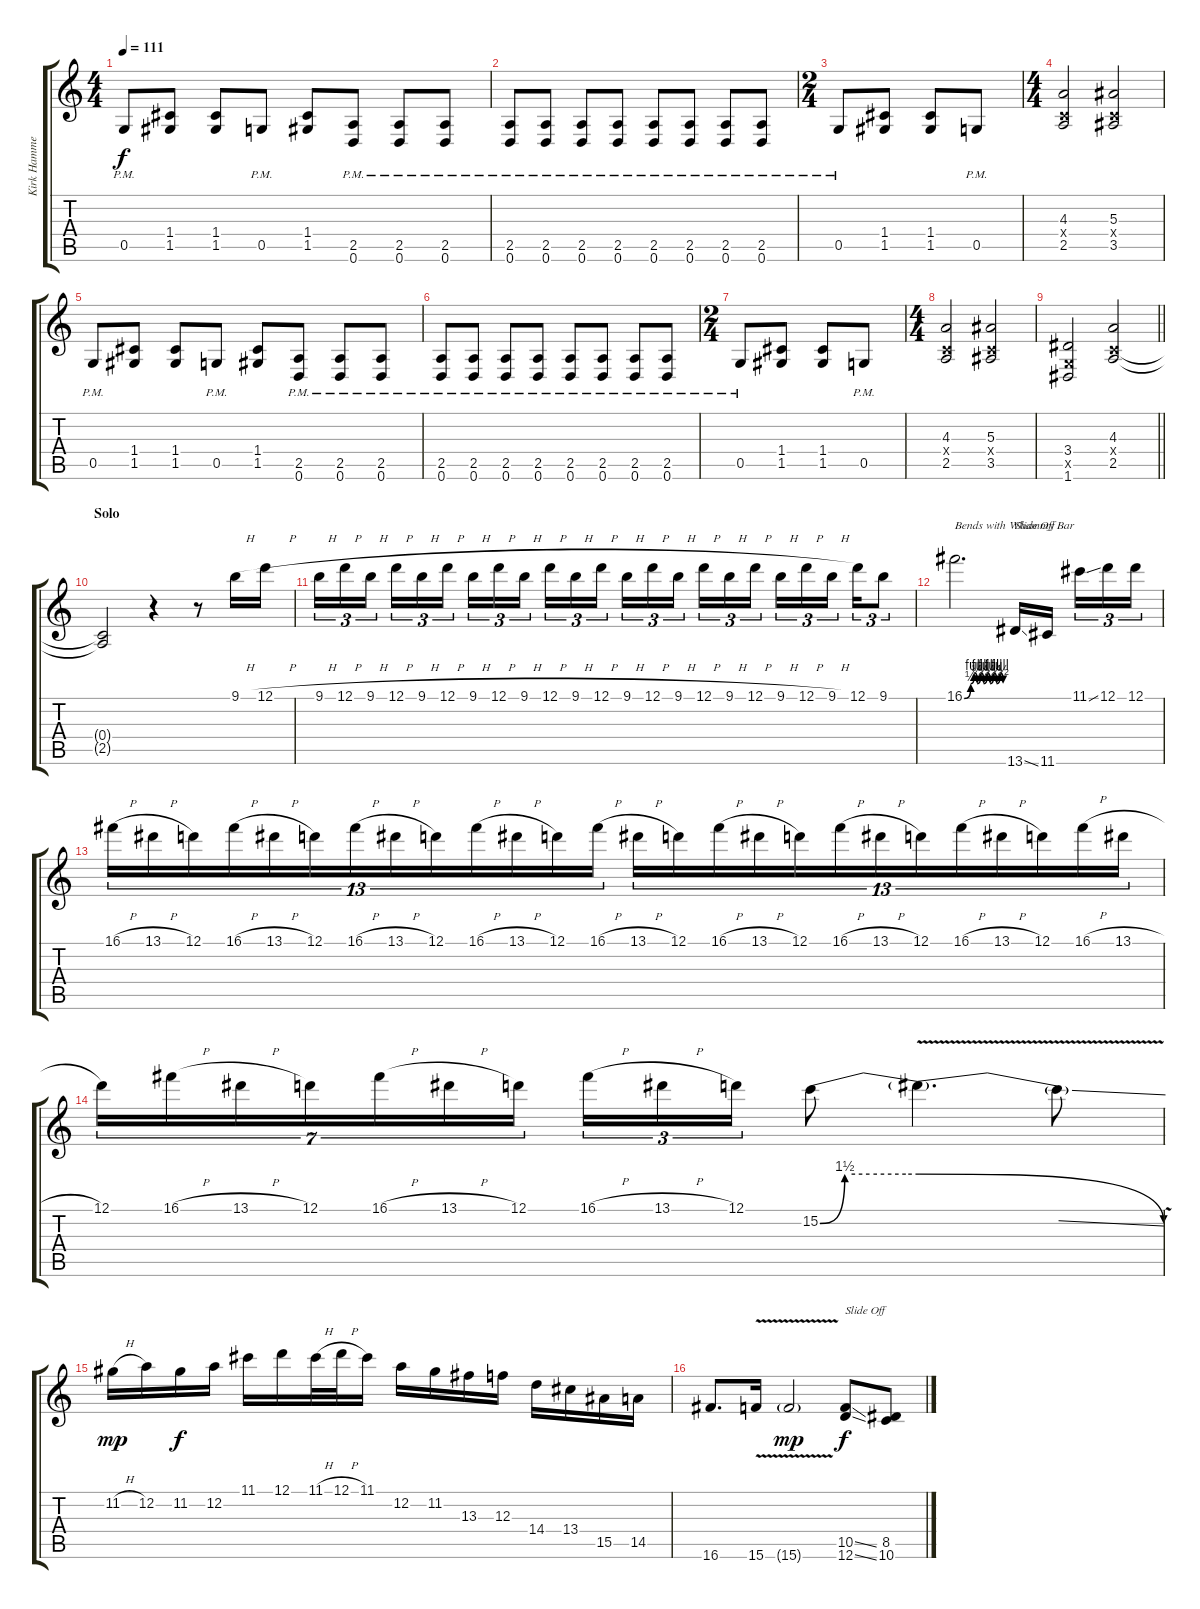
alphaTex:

\track ("Kirk Hammett (Lead)" "Kirk Hamme") {instrument distortionguitar}
\staff {score tabs}
\tuning (D4 A3 F3 C3 G2 D2) {hide}
\ts (4 4)
\tempo 111
\clef g2
\ks c
0.5{pm}.8{dy f} (1.4 1.5).8 (1.4 1.5).8 0.5{pm}.8 (1.4 1.5).8 (2.5{pm} 0.6{pm}).8 (2.5{pm} 0.6{pm}).8 (2.5{pm} 0.6{pm}).8 |
(2.5{pm} 0.6{pm}).8 (2.5{pm} 0.6{pm}).8 (2.5{pm} 0.6{pm}).8 (2.5{pm} 0.6{pm}).8 (2.5{pm} 0.6{pm}).8 (2.5{pm} 0.6{pm}).8 (2.5{pm} 0.6{pm}).8 (2.5{pm} 0.6{pm}).8 |
\ts (2 4)
0.5{pm}.8 (1.4 1.5).8 (1.4 1.5).8 0.5{pm}.8 |
\ts (4 4)
(4.3 0.4{x} 2.5).2 (5.3 0.4{x} 3.5).2 |
0.5{pm}.8 (1.4 1.5).8 (1.4 1.5).8 0.5{pm}.8 (1.4 1.5).8 (2.5{pm} 0.6{pm}).8 (2.5{pm} 0.6{pm}).8 (2.5{pm} 0.6{pm}).8 |
(2.5{pm} 0.6{pm}).8 (2.5{pm} 0.6{pm}).8 (2.5{pm} 0.6{pm}).8 (2.5{pm} 0.6{pm}).8 (2.5{pm} 0.6{pm}).8 (2.5{pm} 0.6{pm}).8 (2.5{pm} 0.6{pm}).8 (2.5{pm} 0.6{pm}).8 |
\ts (2 4)
0.5{pm}.8 (1.4 1.5).8 (1.4 1.5).8 0.5{pm}.8 |
\ts (4 4)
(4.3 0.4{x} 2.5).2 (5.3 0.4{x} 3.5).2 |
\barLineRight lightlight
(3.4 0.5{x} 1.6).2 (4.3 0.4{x} 2.5).2 |
\section ("" "Solo")
(0.4{t} 2.5{t}).2{volume 16 balance 8} r.4 r.8 9.1{h}.16 12.1{h}.16 |
9.1{h}.16{tu (3 2)} 12.1{h}.16{tu (3 2)} 9.1{h}.16{tu (3 2) beam splitsecondary} 12.1{h}.16{tu (3 2)} 9.1{h}.16{tu (3 2)} 12.1{h}.16{tu (3 2)} 9.1{h}.16{tu (3 2)} 12.1{h}.16{tu (3 2)} 9.1{h}.16{tu (3 2) beam splitsecondary} 12.1{h}.16{tu (3 2)} 9.1{h}.16{tu (3 2)} 12.1{h}.16{tu (3 2)} 9.1{h}.16{tu (3 2)} 12.1{h}.16{tu (3 2)} 9.1{h}.16{tu (3 2) beam splitsecondary} 12.1{h}.16{tu (3 2)} 9.1{h}.16{tu (3 2)} 12.1{h}.16{tu (3 2)} 9.1{h}.16{tu (3 2)} 12.1{h}.16{tu (3 2)} 9.1{h}.16{tu (3 2) beam splitsecondary} 12.1.16{tu (3 2)} 9.1.8{tu (3 2)} |
16.1{be (custom 0 0 10 2 15 4 20 2 25 4 30 2 35 4 40 2 45 4 50 2 55 4 60 2)}.2{d txt "Bends with Whammy Bar"} 13.6{ss}.16{txt "Slide Off"} 11.6.16{beam splitsecondary} 11.1{ss}.16{tu (3 2)} 12.1.16{tu (3 2)} 12.1.16{tu (3 2)} |
16.1{h}.16{tu (13 8)} 13.1{h}.16{tu (13 8)} 12.1.16{tu (13 8)} 16.1{h}.16{tu (13 8)} 13.1{h}.16{tu (13 8)} 12.1.16{tu (13 8)} 16.1{h}.16{tu (13 8)} 13.1{h}.16{tu (13 8)} 12.1.16{tu (13 8)} 16.1{h}.16{tu (13 8)} 13.1{h}.16{tu (13 8)} 12.1.16{tu (13 8)} 16.1{h}.16{tu (13 8)} 13.1{h}.16{tu (13 8)} 12.1.16{tu (13 8)} 16.1{h}.16{tu (13 8)} 13.1{h}.16{tu (13 8)} 12.1.16{tu (13 8)} 16.1{h}.16{tu (13 8)} 13.1{h}.16{tu (13 8)} 12.1.16{tu (13 8)} 16.1{h}.16{tu (13 8)} 13.1{h}.16{tu (13 8)} 12.1.16{tu (13 8)} 16.1{h}.16{tu (13 8)} 13.1{h}.16{tu (13 8)} |
12.1.16{tu (7 4)} 16.1{h}.16{tu (7 4)} 13.1{h}.16{tu (7 4)} 12.1.16{tu (7 4)} 16.1{h}.16{tu (7 4)} 13.1{h}.16{tu (7 4)} 12.1.16{tu (7 4)} 16.1{h}.16{tu (3 2)} 13.1{h}.16{tu (3 2)} 12.1.16{tu (3 2)} 15.2{be (custom 0 0 15 6 30 6 52 6 60 6)}.8 15.2{be (release 0 6 60 0) v t}.4{d} 15.2{v ss t}.8 |
11.2{h}.16{dy mp} 12.2.16 11.2.16{dy f} 12.2.16 11.1.16 12.1.16 11.1{h}.32 12.1{h}.32 11.1.16 12.2.16 11.2.16 13.3.16 12.3.16 14.4.16 13.4.16 15.5.16 14.5.16 |
16.6.8{d} 15.6{v}.16 15.6{v g}.2{dy mp} (10.5{ss} 12.6{ss}).8{txt "Slide Off" dy f} (8.5 10.6).8
